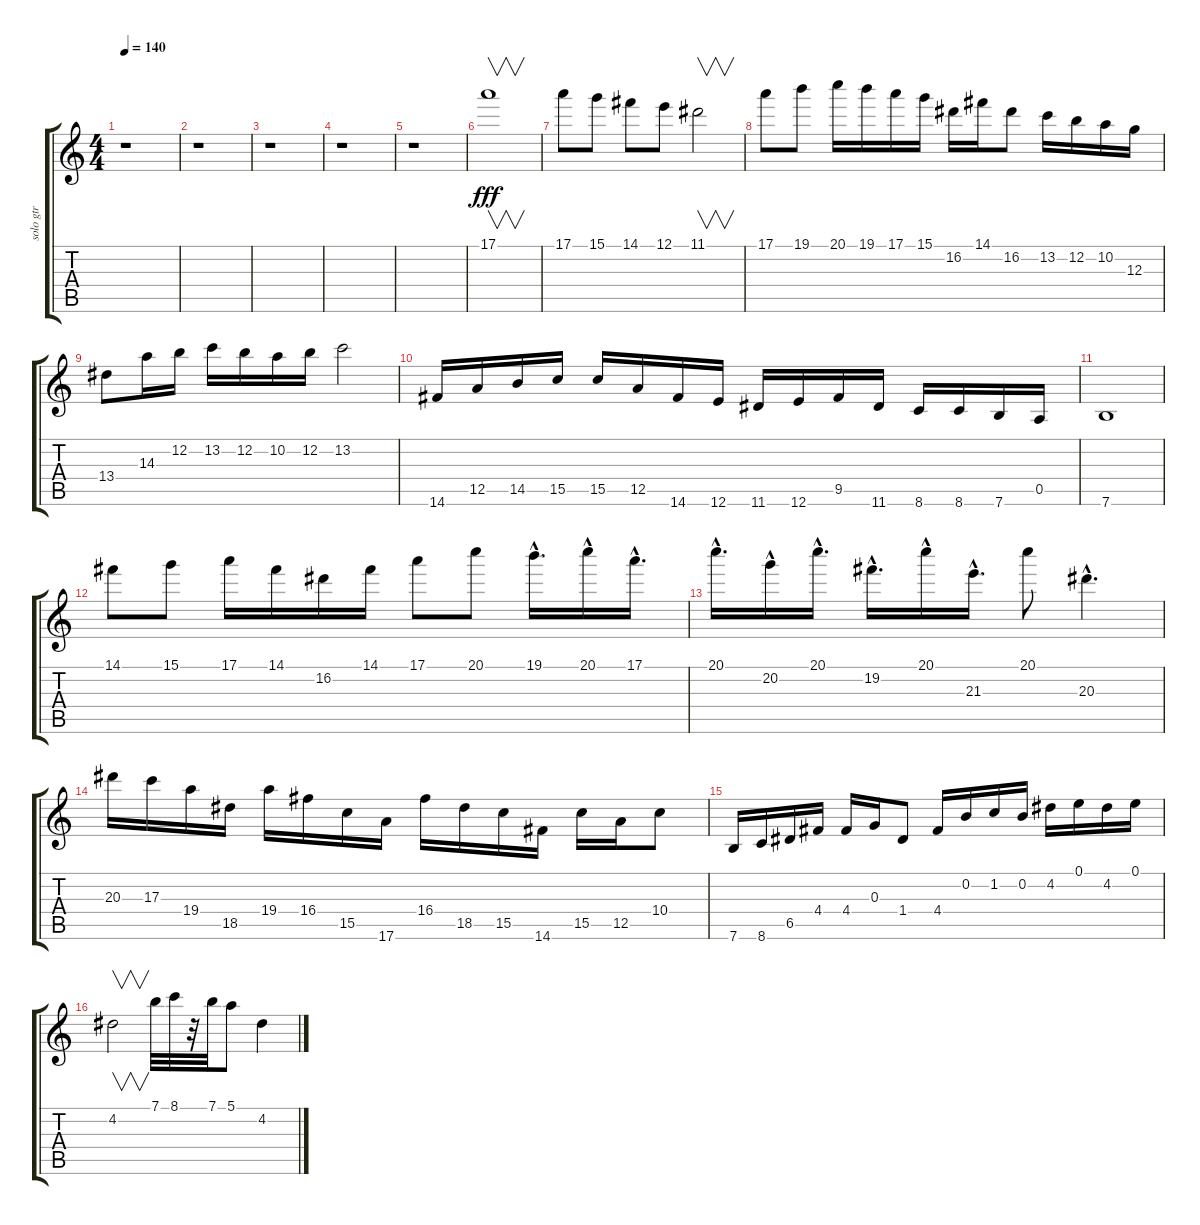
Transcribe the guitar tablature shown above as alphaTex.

\track ("solo gtr" "solo gtr") {instrument overdrivenguitar}
\staff {score tabs}
\tuning (E4 B3 G3 D3 A2 E2) {hide}
\ts (4 4)
\tempo 140
\clef g2
\ks c
r.1{dy fff} |
r.1 |
r.1 |
r.1 |
r.1 |
17.1.1{v} |
17.1.8 15.1.8 14.1.8 12.1.8 11.1.2{v} |
17.1.8 19.1.8 20.1.16 19.1.16 17.1.16 15.1.16 16.2.16 14.1.16 16.2.8 13.2.16 12.2.16 10.2.16 12.3.16 |
13.4.8 14.3.16 12.2.16 13.2.16 12.2.16 10.2.16 12.2.16 13.2.2 |
14.6.16 12.5.16 14.5.16 15.5.16 15.5.16 12.5.16 14.6.16 12.6.16 11.6.16 12.6.16 9.5.16 11.6.16 8.6.16 8.6.16 7.6.16 0.5.16 |
7.6.1 |
14.1.8 15.1.8 17.1.16 14.1.16 16.2.16 14.1.16 17.1.8 20.1.8 19.1{hac}.16{d} 20.1{hac}.16 17.1{hac}.16{d} |
20.1{hac}.16{d} 20.2{hac}.16 20.1{hac}.16{d} 19.2{hac}.16{d} 20.1{hac}.16 21.3{hac}.16{d} 20.1.8 20.3{hac}.4{d} |
20.3.16 17.3.16 19.4.16 18.5.16 19.4.16 16.4.16 15.5.16 17.6.16 16.4.16 18.5.16 15.5.16 14.6.16 15.5.16 12.5.16 10.4.8 |
7.6.16 8.6.16 6.5.16 4.4.16 4.4.16 0.3.16 1.4.8 4.4.16 0.2.16 1.2.16 0.2.16 4.2.16 0.1.16 4.2.16 0.1.16 |
4.2.2{v} 7.1.32 8.1.32 r.32 7.1.32 5.1.8 4.2.4
